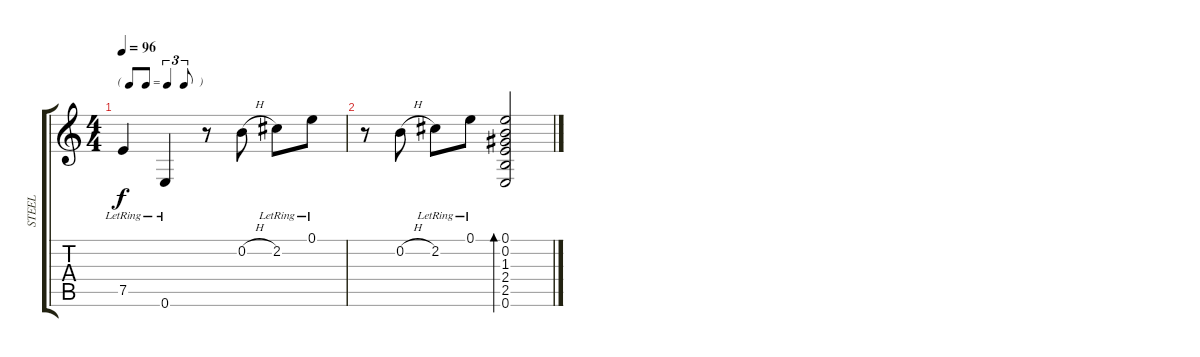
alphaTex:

\track ("STEEL" "STEEL") {instrument acousticguitarsteel}
\staff {score tabs}
\tuning (E4 B3 G3 D3 A2 E2) {hide}
\ts (4 4)
\tf triplet8th
\tempo 96
\clef g2
\ks c
7.5{lr}.4{dy f} 0.6{lr}.4 r.8 0.2{h}.8 2.2{lr}.8 0.1{lr}.8 |
r.8 0.2{h}.8 2.2{lr}.8 0.1{lr}.8 (0.1 0.2 1.3 2.4 2.5 0.6).2{bd 120}
